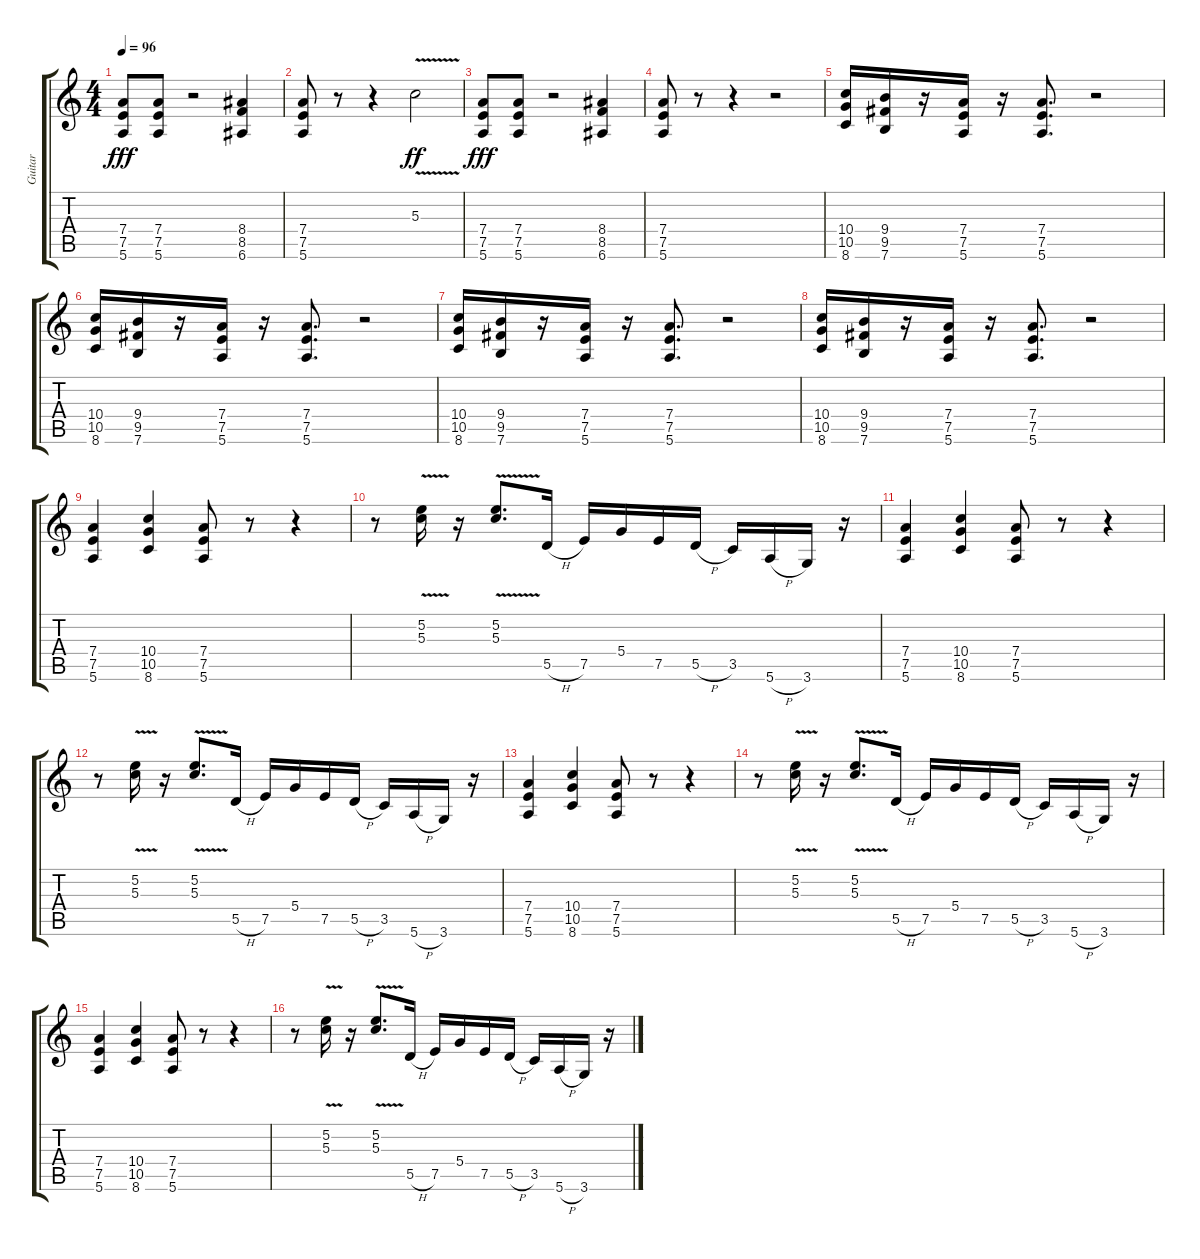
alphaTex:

\track ("Guitar" "Guitar") {instrument distortionguitar}
\staff {score tabs}
\tuning (E4 B3 G3 D3 A2 E2) {hide}
\ts (4 4)
\tempo 96
\clef g2
\ks c
(7.4 7.5 5.6).8{dy fff} (7.4 7.5 5.6).8 r.2 (8.4 8.5 6.6).4 |
(7.4 7.5 5.6).8 r.8 r.4 5.3{v}.2{dy ff} |
(7.4 7.5 5.6).8{dy fff} (7.4 7.5 5.6).8 r.2 (8.4 8.5 6.6).4 |
(7.4 7.5 5.6).8 r.8 r.4 r.2 |
(10.4 10.5 8.6).16 (9.4 9.5 7.6).16 r.16 (7.4 7.5 5.6).16 r.16 (7.4 7.5 5.6).8{d} r.2 |
(10.4 10.5 8.6).16 (9.4 9.5 7.6).16 r.16 (7.4 7.5 5.6).16 r.16 (7.4 7.5 5.6).8{d} r.2 |
(10.4 10.5 8.6).16 (9.4 9.5 7.6).16 r.16 (7.4 7.5 5.6).16 r.16 (7.4 7.5 5.6).8{d} r.2 |
(10.4 10.5 8.6).16 (9.4 9.5 7.6).16 r.16 (7.4 7.5 5.6).16 r.16 (7.4 7.5 5.6).8{d} r.2 |
(7.4 7.5 5.6).4 (10.4 10.5 8.6).4 (7.4 7.5 5.6).8 r.8 r.4 |
r.8 (5.2{v} 5.3{v}).16 r.16 (5.2{v} 5.3{v}).8{d} 5.5{h}.16 7.5.16 5.4.16 7.5.16 5.5{h}.16 3.5.16 5.6{h}.16 3.6.16 r.16 |
(7.4 7.5 5.6).4 (10.4 10.5 8.6).4 (7.4 7.5 5.6).8 r.8 r.4 |
r.8 (5.2{v} 5.3{v}).16 r.16 (5.2{v} 5.3{v}).8{d} 5.5{h}.16 7.5.16 5.4.16 7.5.16 5.5{h}.16 3.5.16 5.6{h}.16 3.6.16 r.16 |
(7.4 7.5 5.6).4 (10.4 10.5 8.6).4 (7.4 7.5 5.6).8 r.8 r.4 |
r.8 (5.2{v} 5.3{v}).16 r.16 (5.2{v} 5.3{v}).8{d} 5.5{h}.16 7.5.16 5.4.16 7.5.16 5.5{h}.16 3.5.16 5.6{h}.16 3.6.16 r.16 |
(7.4 7.5 5.6).4 (10.4 10.5 8.6).4 (7.4 7.5 5.6).8 r.8 r.4 |
r.8 (5.2{v} 5.3{v}).16 r.16 (5.2{v} 5.3{v}).8{d} 5.5{h}.16 7.5.16 5.4.16 7.5.16 5.5{h}.16 3.5.16 5.6{h}.16 3.6.16 r.16
